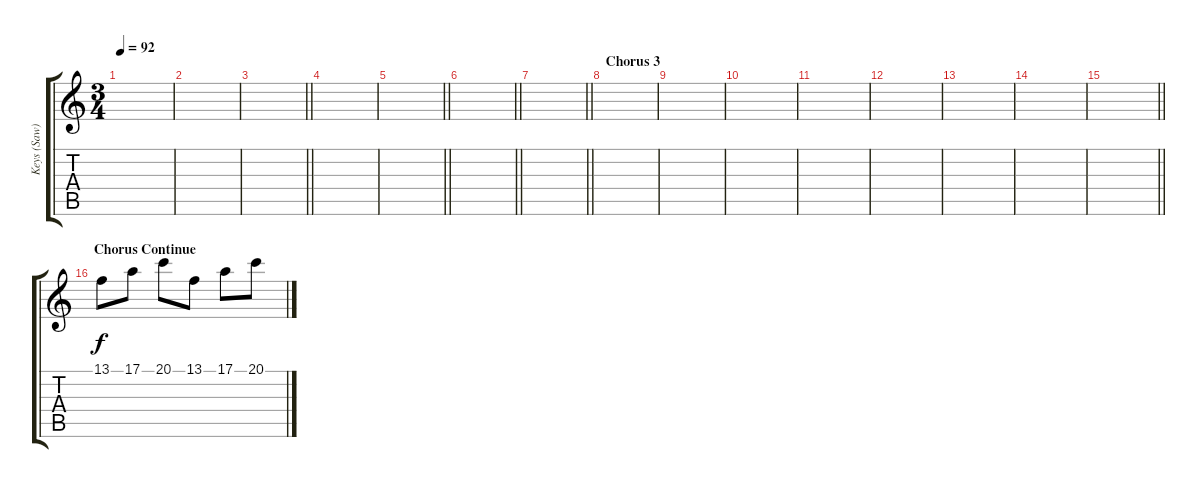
\track ("Keys (Saw)" "Keys (Saw)") {instrument lead2sawtooth}
\staff {score tabs}
\tuning (E4 B3 G3 D3 A2 D2) {hide}
\ts (3 4)
\tempo 92
\clef g2
\ks c
|
|
\barLineRight lightlight
|
\section ("" "")
|
\barLineRight lightlight
|
\section ("" "")
\barLineRight lightlight
|
\barLineRight lightlight
|
\section ("" "Chorus 3")
|
|
|
|
|
|
|
\barLineRight lightlight
|
\section ("" "Chorus Continue")
13.1.8 17.1.8 20.1.8 13.1.8 17.1.8 20.1.8
